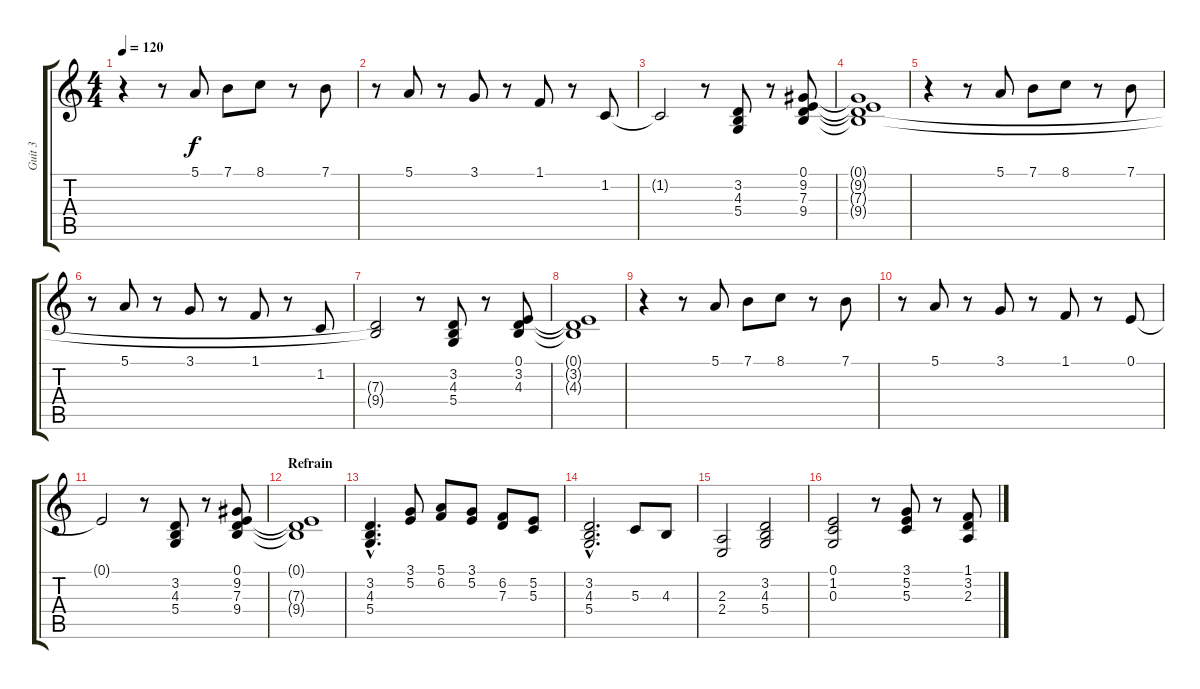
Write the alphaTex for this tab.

\track ("Guit 3" "Guit 3") {instrument acousticgrandpiano}
\staff {score tabs}
\tuning (E4 B3 G3 D3 A2 E2) {hide}
\ts (4 4)
\tempo 120
\clef g2
\ks c
r.4{dy f} r.8 5.1.8 7.1.8 8.1.8 r.8 7.1.8 |
r.8 5.1.8 r.8 3.1.8 r.8 1.1.8 r.8 1.2.8 |
1.2{t}.2 r.8 (3.2 4.3 5.4).8 r.8 (0.1 9.2 7.3 9.4).8 |
(0.1{t} 9.2{t} 7.3{t} 9.4{t}).1 |
r.4 r.8 5.1.8 7.1.8 8.1.8 r.8 7.1.8 |
r.8 5.1.8 r.8 3.1.8 r.8 1.1.8 r.8 1.2.8 |
(7.3{t} 9.4{t}).2 r.8 (3.2 4.3 5.4).8 r.8 (0.1 3.2 4.3).8 |
(0.1{t} 3.2{t} 4.3{t}).1 |
r.4 r.8 5.1.8 7.1.8 8.1.8 r.8 7.1.8 |
r.8 5.1.8 r.8 3.1.8 r.8 1.1.8 r.8 0.1.8 |
0.1{t}.2 r.8 (3.2 4.3 5.4).8 r.8 (0.1 9.2 7.3 9.4).8 |
\section ("" "Refrain")
(0.1{t} 7.3{t} 9.4{t}).1 |
(3.2{hac} 4.3{hac} 5.4{hac}).4{d} (3.1 5.2).8 (5.1 6.2).8 (3.1 5.2).8 (6.2 7.3).8 (5.2 5.3).8 |
(3.2{hac} 4.3{hac} 5.4{hac}).2{d} 5.3.8 4.3.8 |
(2.3 2.4).2 (3.2 4.3 5.4).2 |
(0.1 1.2 0.3).2 r.8 (3.1 5.2 5.3).8 r.8 (1.1 3.2 2.3).8
